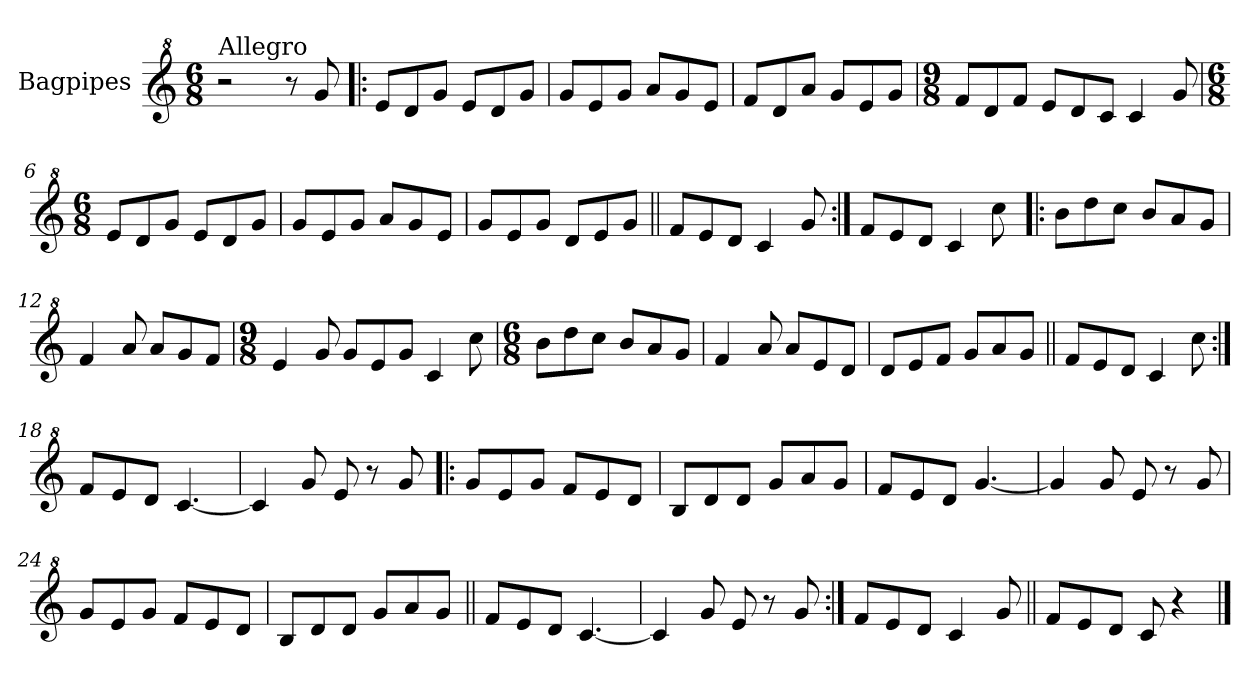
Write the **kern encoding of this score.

**kern
*part1
*staff1
*I"Bagpipes
*I'Bag
*clefG^2
*k[]
*C:
*M6/8
=1
!LO:TX:a:t=Allegro
2r
8r
8gg/
=2!|:
8ee/L
8dd/
8gg/J
8ee/L
8dd/
8gg/J
=3
8gg/L
8ee/
8gg/J
8aa/L
8gg/
8ee/J
=4
8ff/L
8dd/
8aa/J
8gg/L
8ee/
8gg/J
=5
*M9/8
8ff/L
8dd/
8ff/J
8ee/L
8dd/
8cc/J
4cc/
8gg/
=6
*M6/8
8ee/L
8dd/
8gg/J
8ee/L
8dd/
8gg/J
=7
8gg/L
8ee/
8gg/J
8aa/L
8gg/
8ee/J
!!LO:LB:g=z
=8
8gg/L
8ee/
8gg/J
8dd/L
8ee/
8gg/J
=9||
8ff/L
8ee/
8dd/J
4cc/
8gg/
=10:|!
8ff/L
8ee/
8dd/J
4cc/
8ccc\
=11!|:
8bb\L
8ddd\
8ccc\J
8bb/L
8aa/
8gg/J
=12
4ff/
8aa/
8aa/L
8gg/
8ff/J
=13
*M9/8
4ee/
8gg/
8gg/L
8ee/
8gg/J
4cc/
8ccc\
=14
*M6/8
8bb\L
8ddd\
8ccc\J
8bb/L
8aa/
8gg/J
!!LO:LB:g=z
=15
4ff/
8aa/
8aa/L
8ee/
8dd/J
=16
8dd/L
8ee/
8ff/J
8gg/L
8aa/
8gg/J
=17||
8ff/L
8ee/
8dd/J
4cc/
8ccc\
=18:|!
8ff/L
8ee/
8dd/J
[4.cc/
=19
4cc/]
8gg/
8ee/
8r
8gg/
=20!|:
8gg/L
8ee/
8gg/J
8ff/L
8ee/
8dd/J
=21
8b/L
8dd/
8dd/J
8gg/L
8aa/
8gg/J
=22
8ff/L
8ee/
8dd/J
[4.gg/
!!LO:LB:g=z
=23
4gg/]
8gg/
8ee/
8r
8gg/
=24
8gg/L
8ee/
8gg/J
8ff/L
8ee/
8dd/J
=25
8b/L
8dd/
8dd/J
8gg/L
8aa/
8gg/J
=26||
8ff/L
8ee/
8dd/J
[4.cc/
=27
4cc/]
8gg/
8ee/
8r
8gg/
=28:|!
8ff/L
8ee/
8dd/J
4cc/
8gg/
=29||
8ff/L
8ee/
8dd/J
8cc/
4r
==
*-
